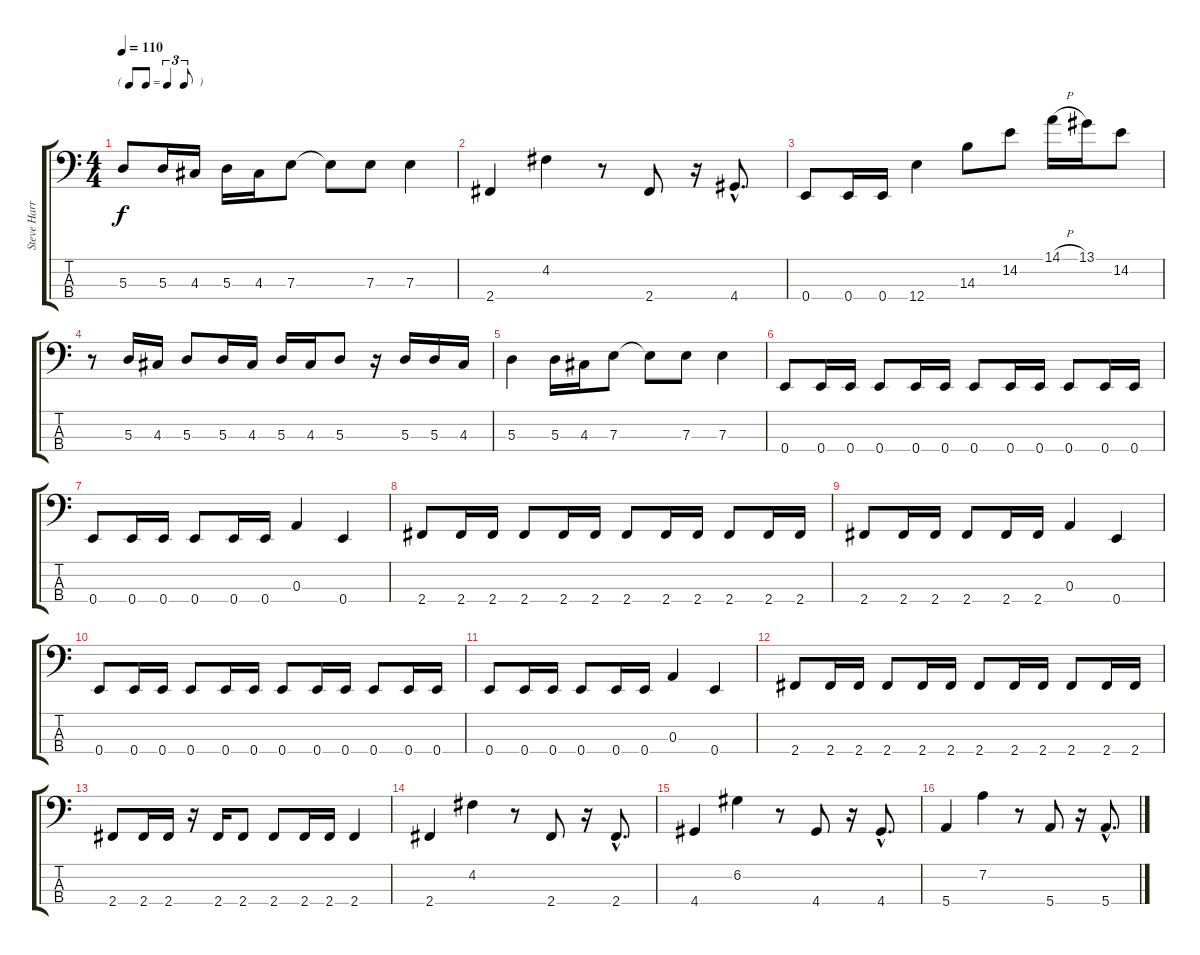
\track ("Steve Harris" "Steve Harr") {instrument electricbassfinger}
\staff {score tabs}
\tuning (G2 D2 A1 E1) {hide}
\ts (4 4)
\tf triplet8th
\tempo 110
\clef f4
\ks c
5.3.8{dy f} 5.3.16 4.3.16 5.3.16 4.3.16 7.3.8 7.3{t}.8 7.3.8 7.3.4 |
2.4.4 4.2.4 r.8 2.4.8 r.16 4.4{hac}.8{d} |
0.4.8 0.4.16 0.4.16 12.4.4 14.3.8 14.2.8 14.1{h}.16 13.1.16 14.2.8 |
r.8 5.3.16 4.3.16 5.3.8 5.3.16 4.3.16 5.3.16 4.3.16 5.3.8 r.16 5.3.16 5.3.16 4.3.16 |
5.3.4 5.3.16 4.3.16 7.3.8 7.3{t}.8 7.3.8 7.3.4 |
0.4.8 0.4.16 0.4.16 0.4.8 0.4.16 0.4.16 0.4.8 0.4.16 0.4.16 0.4.8 0.4.16 0.4.16 |
0.4.8 0.4.16 0.4.16 0.4.8 0.4.16 0.4.16 0.3.4 0.4.4 |
2.4.8 2.4.16 2.4.16 2.4.8 2.4.16 2.4.16 2.4.8 2.4.16 2.4.16 2.4.8 2.4.16 2.4.16 |
2.4.8 2.4.16 2.4.16 2.4.8 2.4.16 2.4.16 0.3.4 0.4.4 |
0.4.8 0.4.16 0.4.16 0.4.8 0.4.16 0.4.16 0.4.8 0.4.16 0.4.16 0.4.8 0.4.16 0.4.16 |
0.4.8 0.4.16 0.4.16 0.4.8 0.4.16 0.4.16 0.3.4 0.4.4 |
2.4.8 2.4.16 2.4.16 2.4.8 2.4.16 2.4.16 2.4.8 2.4.16 2.4.16 2.4.8 2.4.16 2.4.16 |
2.4.8 2.4.16 2.4.16 r.16 2.4.16 2.4.8 2.4.8 2.4.16 2.4.16 2.4.4 |
2.4.4 4.2.4 r.8 2.4.8 r.16 2.4{hac}.8{d} |
4.4.4 6.2.4 r.8 4.4.8 r.16 4.4{hac}.8{d} |
5.4.4 7.2.4 r.8 5.4.8 r.16 5.4{hac}.8{d}
